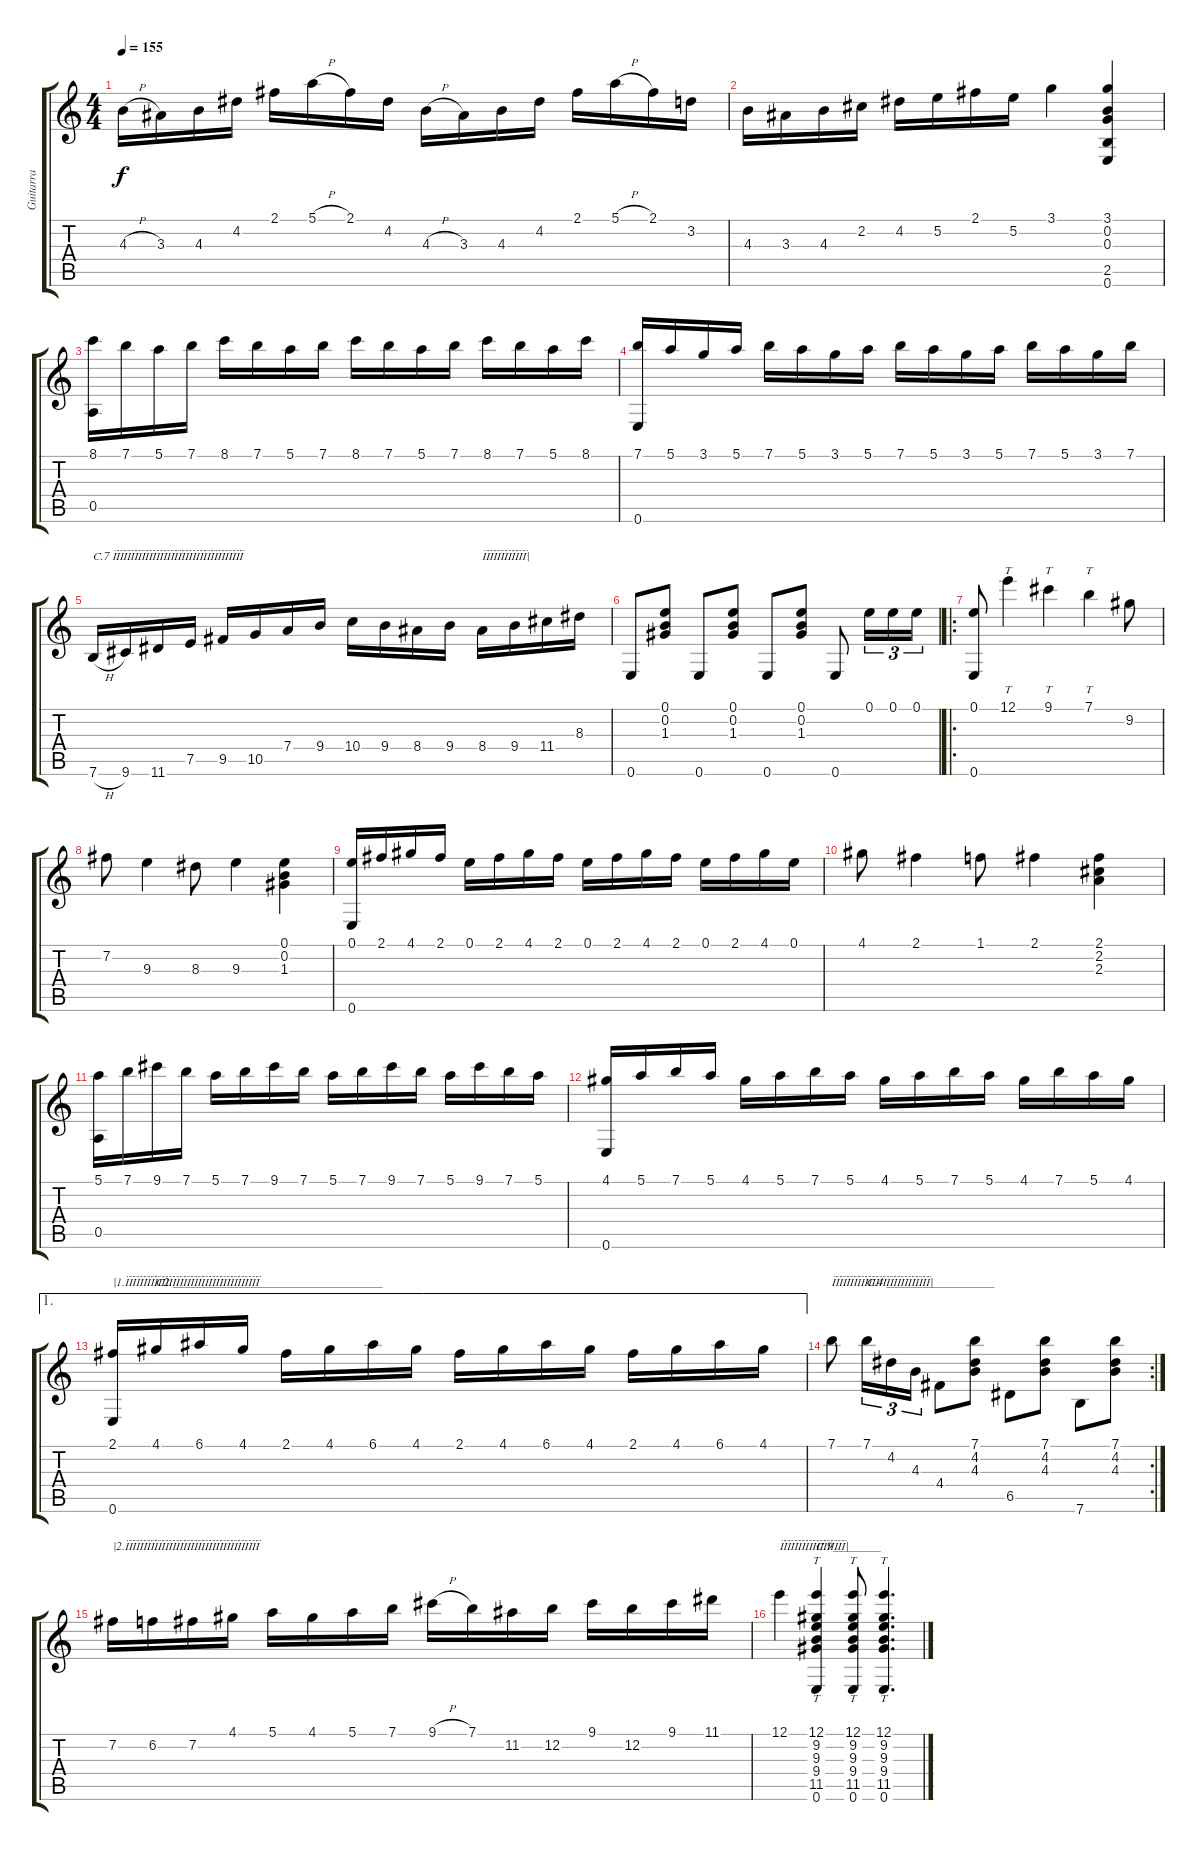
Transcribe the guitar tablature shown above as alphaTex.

\track ("Guitarra" "Guitarra") {instrument acousticguitarnylon}
\staff {score tabs}
\tuning (E4 B3 G3 D3 A2 E2) {hide}
\ts (4 4)
\tempo 155
\clef g2
\ks c
4.3{h}.16{dy f} 3.3.16 4.3.16 4.2.16 2.1.16 5.1{h}.16 2.1.16 4.2.16 4.3{h}.16 3.3.16 4.3.16 4.2.16 2.1.16 5.1{h}.16 2.1.16 3.2.16 |
4.3.16 3.3.16 4.3.16 2.2.16 4.2.16 5.2.16 2.1.16 5.2.16 3.1.4 (3.1 0.2 0.3 2.5 0.6).4 |
(8.1 0.5).16 7.1.16 5.1.16 7.1.16 8.1.16 7.1.16 5.1.16 7.1.16 8.1.16 7.1.16 5.1.16 7.1.16 8.1.16 7.1.16 5.1.16 8.1.16 |
(7.1 0.6).16 5.1.16 3.1.16 5.1.16 7.1.16 5.1.16 3.1.16 5.1.16 7.1.16 5.1.16 3.1.16 5.1.16 7.1.16 5.1.16 3.1.16 7.1.16 |
7.6{h}.16{txt "C.7 ЇЇЇЇЇЇЇЇЇЇЇЇЇЇЇЇЇЇЇЇЇЇЇЇЇЇЇЇЇЇЇЇЇЇЇЇ"} 9.6.16 11.6.16 7.5.16 9.5.16 10.5.16 7.4.16 9.4.16 10.4.16 9.4.16 8.4.16 9.4.16 8.4.16{txt "ЇЇЇЇЇЇЇЇЇЇЇЇ|"} 9.4.16 11.4.16 8.3.16 |
0.6.8 (0.1 0.2 1.3).8 0.6.8 (0.1 0.2 1.3).8 0.6.8 (0.1 0.2 1.3).8 0.6.8 0.1.16{tu (3 2)} 0.1.16{tu (3 2)} 0.1.16{tu (3 2)} |
\ro
(0.1 0.6).8 12.1.4{tt} 9.1.4{tt} 7.1.4{tt} 9.2.8 |
7.2.8 9.3.4 8.3.8 9.3.4 (0.1 0.2 1.3).4 |
(0.1 0.6).16 2.1.16 4.1.16 2.1.16 0.1.16 2.1.16 4.1.16 2.1.16 0.1.16 2.1.16 4.1.16 2.1.16 0.1.16 2.1.16 4.1.16 0.1.16 |
4.1.8 2.1.4 1.1.8 2.1.4 (2.1 2.2 2.3).4 |
(5.1 0.5).16 7.1.16 9.1.16 7.1.16 5.1.16 7.1.16 9.1.16 7.1.16 5.1.16 7.1.16 9.1.16 7.1.16 5.1.16 9.1.16 7.1.16 5.1.16 |
(4.1 0.6).16 5.1.16 7.1.16 5.1.16 4.1.16 5.1.16 7.1.16 5.1.16 4.1.16 5.1.16 7.1.16 5.1.16 4.1.16 7.1.16 5.1.16 4.1.16 |
\ae 1
(2.1 0.6).16{txt "|1.ЇЇЇЇЇЇЇЇЇЇЇЇЇЇЇЇЇЇЇЇЇЇЇЇЇЇЇЇЇЇЇЇЇЇЇЇЇ"} 4.1.16{txt "C2.___________________________________"} 6.1.16 4.1.16 2.1.16 4.1.16 6.1.16 4.1.16 2.1.16 4.1.16 6.1.16 4.1.16 2.1.16 4.1.16 6.1.16 4.1.16 |
\rc 2
7.1.8{txt "ЇЇЇЇЇЇЇЇЇЇЇЇЇЇЇЇЇЇЇЇЇЇЇЇЇЇЇ|"} 7.1.16{tu (3 2) txt "C.4 __________________"} 4.2.16{tu (3 2)} 4.3.16{tu (3 2)} 4.4.8 (7.1 4.2 4.3).8 6.5.8 (7.1 4.2 4.3).8 7.6.8 (7.1 4.2 4.3).8 |
7.2.16{txt "|2.ЇЇЇЇЇЇЇЇЇЇЇЇЇЇЇЇЇЇЇЇЇЇЇЇЇЇЇЇЇЇЇЇЇЇЇЇЇ"} 6.2.16 7.2.16 4.1.16 5.1.16 4.1.16 5.1.16 7.1.16 9.1{h}.16 7.1.16 11.2.16 12.2.16 9.1.16 12.2.16 9.1.16 11.1.16 |
12.1.4{txt "ЇЇЇЇЇЇЇЇЇЇЇЇЇЇЇЇЇЇ|"} (12.1 9.2 9.3 9.4 11.5 0.6).4{tt txt "C.9________"} (12.1 9.2 9.3 9.4 11.5 0.6).8{tt} (12.1 9.2 9.3 9.4 11.5 0.6).4{tt d}
